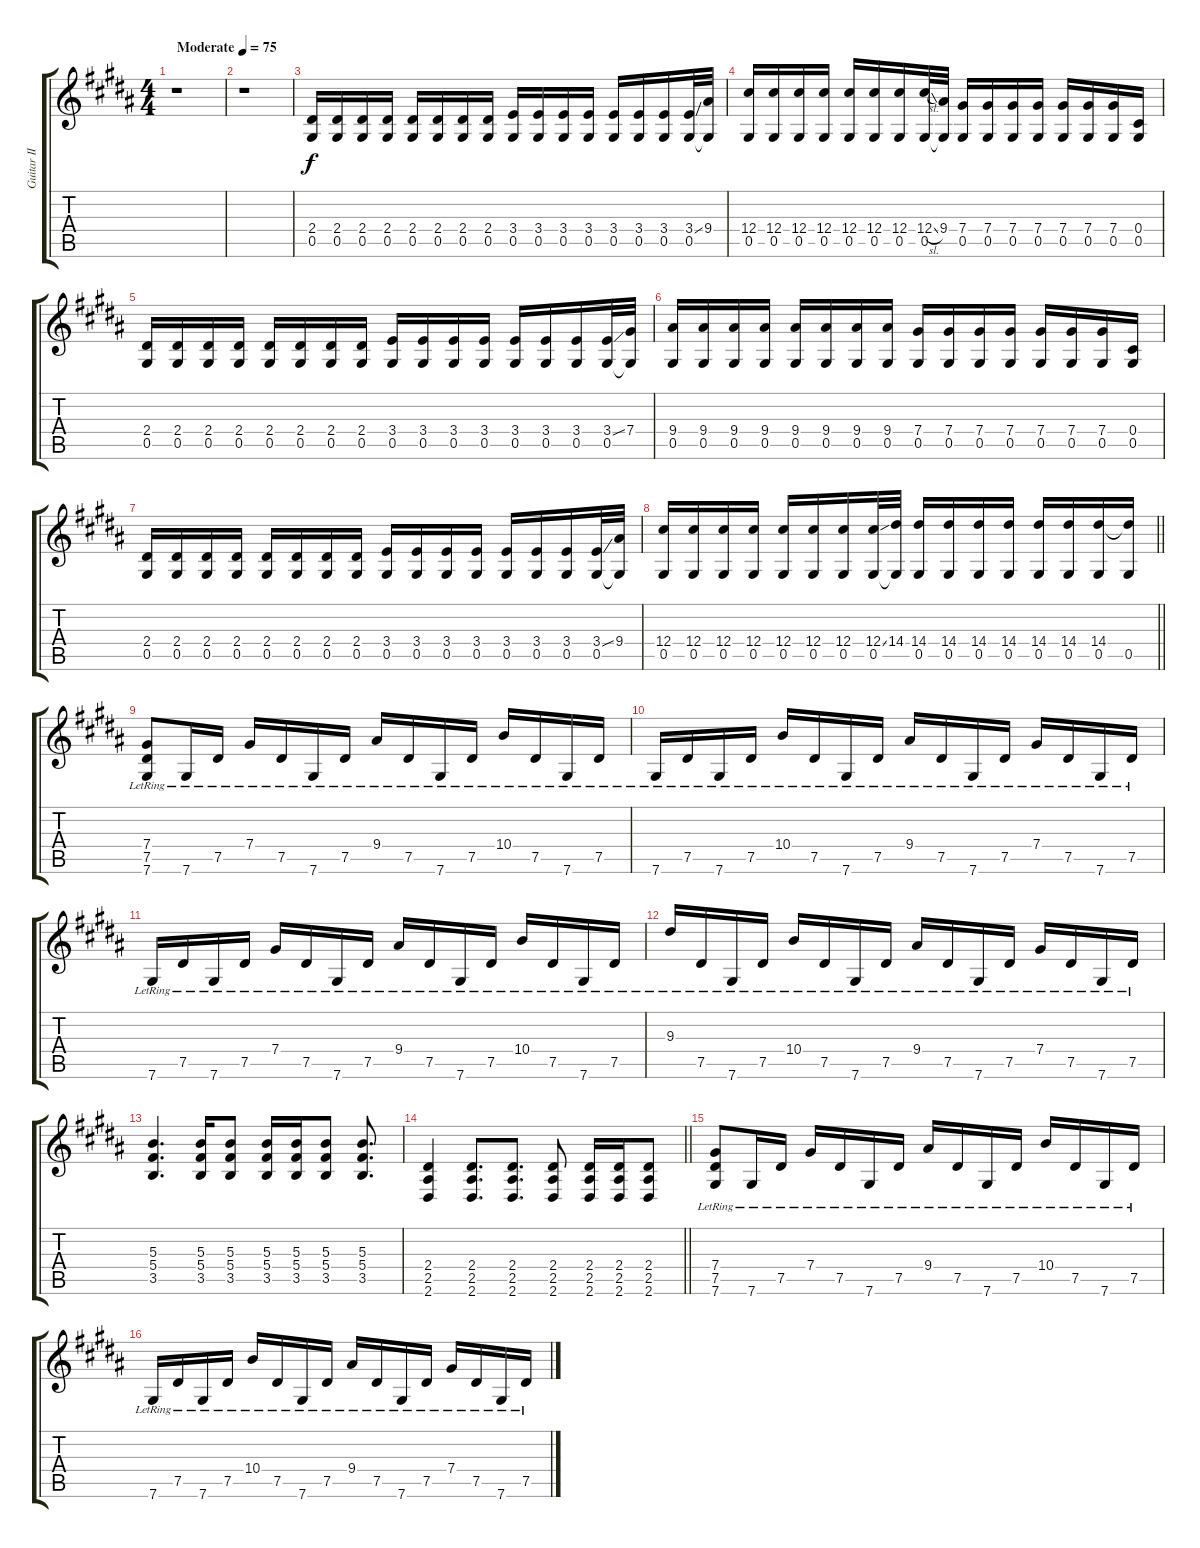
\track ("Guitar II" "Guitar II") {instrument acousticguitarsteel}
\staff {score tabs}
\tuning (Eb4 Bb3 Gb3 Db3 Ab2 Db2) {hide}
\ts (4 4)
\tempo (75 "Moderate")
\clef g2
\ks g#minor
r.1{dy f instrument acousticguitarsteel} |
r.1 |
(2.4 0.5).16 (2.4 0.5).16 (2.4 0.5).16 (2.4 0.5).16 (2.4 0.5).16 (2.4 0.5).16 (2.4 0.5).16 (2.4 0.5).16 (3.4 0.5).16 (3.4 0.5).16 (3.4 0.5).16 (3.4 0.5).16 (3.4 0.5).16 (3.4 0.5).16 (3.4 0.5).16 (3.4{ss} 0.5).32 (9.4 0.5{t}).32 |
(12.4 0.5).16 (12.4 0.5).16 (12.4 0.5).16 (12.4 0.5).16 (12.4 0.5).16 (12.4 0.5).16 (12.4 0.5).16 (12.4{sl} 0.5).32 (9.4 0.5{t}).32 (7.4 0.5).16 (7.4 0.5).16 (7.4 0.5).16 (7.4 0.5).16 (7.4 0.5).16 (7.4 0.5).16 (7.4 0.5).16 (0.4 0.5).16 |
(2.4 0.5).16 (2.4 0.5).16 (2.4 0.5).16 (2.4 0.5).16 (2.4 0.5).16 (2.4 0.5).16 (2.4 0.5).16 (2.4 0.5).16 (3.4 0.5).16 (3.4 0.5).16 (3.4 0.5).16 (3.4 0.5).16 (3.4 0.5).16 (3.4 0.5).16 (3.4 0.5).16 (3.4{ss} 0.5).32 (7.4 0.5{t}).32 |
(9.4 0.5).16 (9.4 0.5).16 (9.4 0.5).16 (9.4 0.5).16 (9.4 0.5).16 (9.4 0.5).16 (9.4 0.5).16 (9.4 0.5).16 (7.4 0.5).16 (7.4 0.5).16 (7.4 0.5).16 (7.4 0.5).16 (7.4 0.5).16 (7.4 0.5).16 (7.4 0.5).16 (0.4 0.5).16 |
(2.4 0.5).16 (2.4 0.5).16 (2.4 0.5).16 (2.4 0.5).16 (2.4 0.5).16 (2.4 0.5).16 (2.4 0.5).16 (2.4 0.5).16 (3.4 0.5).16 (3.4 0.5).16 (3.4 0.5).16 (3.4 0.5).16 (3.4 0.5).16 (3.4 0.5).16 (3.4 0.5).16 (3.4{ss} 0.5).32 (9.4 0.5{t}).32 |
\barLineRight lightlight
(12.4 0.5).16 (12.4 0.5).16 (12.4 0.5).16 (12.4 0.5).16 (12.4 0.5).16 (12.4 0.5).16 (12.4 0.5).16 (12.4{ss} 0.5).32 (14.4 0.5{t}).32 (14.4 0.5).16 (14.4 0.5).16 (14.4 0.5).16 (14.4 0.5).16 (14.4 0.5).16 (14.4 0.5).16 (14.4 0.5).16 (14.4{t} 0.5).16 |
(7.4{lr} 7.5{lr} 7.6{lr}).8 7.6{lr}.16 7.5{lr}.16 7.4{lr}.16 7.5{lr}.16 7.6{lr}.16 7.5{lr}.16 9.4{lr}.16 7.5{lr}.16 7.6{lr}.16 7.5{lr}.16 10.4{lr}.16 7.5{lr}.16 7.6{lr}.16 7.5{lr}.16 |
7.6{lr}.16 7.5{lr}.16 7.6{lr}.16 7.5{lr}.16 10.4{lr}.16 7.5{lr}.16 7.6{lr}.16 7.5{lr}.16 9.4{lr}.16 7.5{lr}.16 7.6{lr}.16 7.5{lr}.16 7.4{lr}.16 7.5{lr}.16 7.6{lr}.16 7.5{lr}.16 |
7.6{lr}.16 7.5{lr}.16 7.6{lr}.16 7.5{lr}.16 7.4{lr}.16 7.5{lr}.16 7.6{lr}.16 7.5{lr}.16 9.4{lr}.16 7.5{lr}.16 7.6{lr}.16 7.5{lr}.16 10.4{lr}.16 7.5{lr}.16 7.6{lr}.16 7.5{lr}.16 |
9.3{lr}.16 7.5{lr}.16 7.6{lr}.16 7.5{lr}.16 10.4{lr}.16 7.5{lr}.16 7.6{lr}.16 7.5{lr}.16 9.4{lr}.16 7.5{lr}.16 7.6{lr}.16 7.5{lr}.16 7.4{lr}.16 7.5{lr}.16 7.6{lr}.16 7.5{lr}.16 |
(5.3 5.4 3.5).4{d} (5.3 5.4 3.5).16 (5.3 5.4 3.5).8 (5.3 5.4 3.5).16 (5.3 5.4 3.5).16 (5.3 5.4 3.5).8 (5.3 5.4 3.5).8{d} |
\barLineRight lightlight
(2.4 2.5 2.6).4 (2.4 2.5 2.6).8{d} (2.4 2.5 2.6).8{d} (2.4 2.5 2.6).8 (2.4 2.5 2.6).16 (2.4 2.5 2.6).16 (2.4 2.5 2.6).8 |
(7.4{lr} 7.5{lr} 7.6{lr}).8 7.6{lr}.16 7.5{lr}.16 7.4{lr}.16 7.5{lr}.16 7.6{lr}.16 7.5{lr}.16 9.4{lr}.16 7.5{lr}.16 7.6{lr}.16 7.5{lr}.16 10.4{lr}.16 7.5{lr}.16 7.6{lr}.16 7.5{lr}.16 |
7.6{lr}.16 7.5{lr}.16 7.6{lr}.16 7.5{lr}.16 10.4{lr}.16 7.5{lr}.16 7.6{lr}.16 7.5{lr}.16 9.4{lr}.16 7.5{lr}.16 7.6{lr}.16 7.5{lr}.16 7.4{lr}.16 7.5{lr}.16 7.6{lr}.16 7.5{lr}.16
